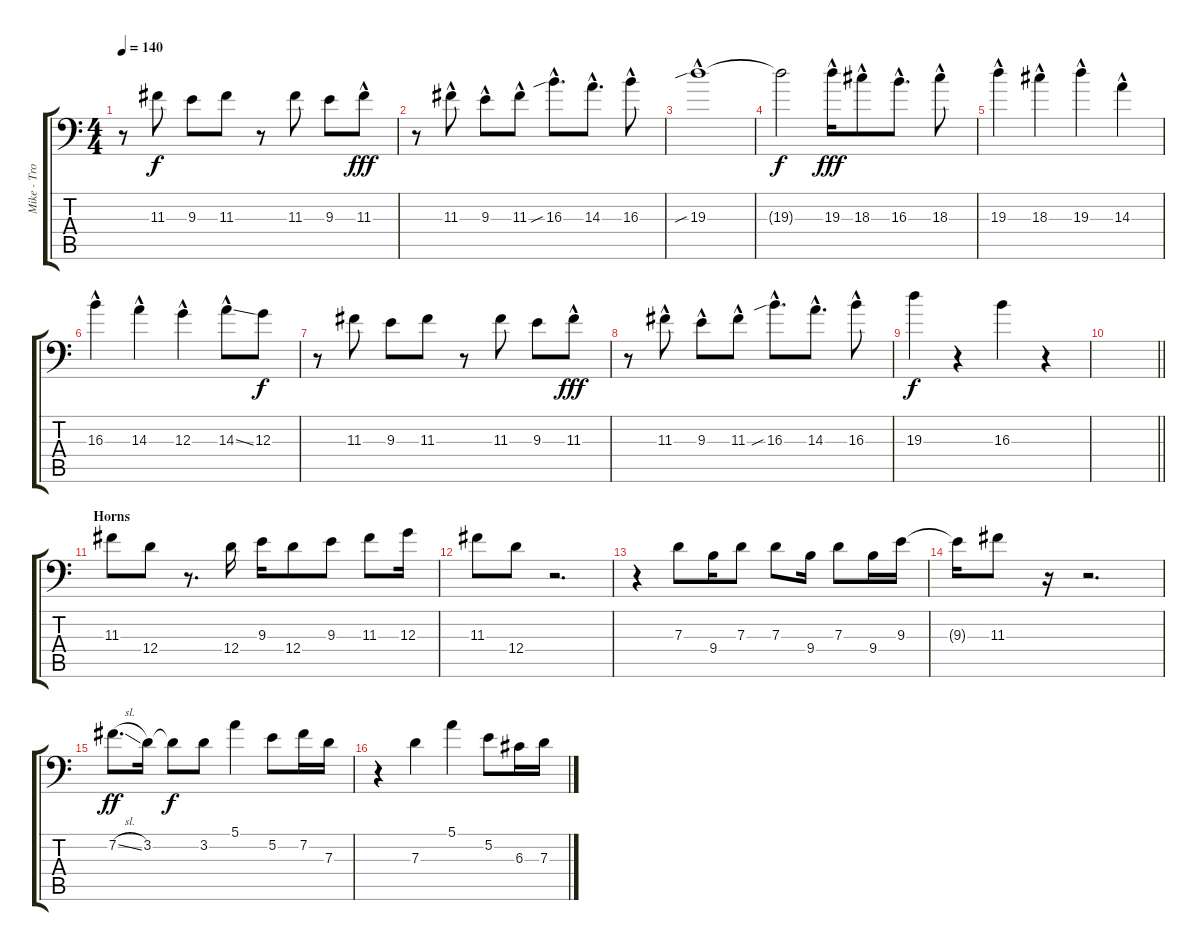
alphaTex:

\track ("Mike - Trombone" "Mike - Tro") {instrument trombone}
\staff {score tabs}
\tuning (E4 B3 G3 D3 A2 A1) {hide}
\ts (4 4)
\tempo 140
\clef f4
\ks c
r.8{dy f} 11.3.8 9.3.8 11.3.8 r.8 11.3.8 9.3.8 11.3{hac}.8{dy fff} |
r.8 11.3{hac}.8 9.3{hac}.8 11.3{hac}.8 16.3{sib hac}.8{d} 14.3{hac}.8{d} 16.3{hac}.8 |
19.3{sib hac}.1 |
19.3{t}.2{dy f} 19.3{hac}.16{dy fff} 18.3{hac}.8 16.3{hac}.8{d} 18.3{hac}.8 |
19.3{hac}.4 18.3{hac}.4 19.3{hac}.4 14.3{hac}.4 |
16.3{hac}.4 14.3{hac}.4 12.3{hac}.4 14.3{ss hac}.8 12.3.8{dy f} |
r.8 11.3.8 9.3.8 11.3.8 r.8 11.3.8 9.3.8 11.3{hac}.8{dy fff} |
r.8 11.3{hac}.8 9.3{hac}.8 11.3{hac}.8 16.3{sib hac}.8{d} 14.3{hac}.8{d} 16.3{hac}.8 |
19.3.4{dy f} r.4 16.3.4 r.4 |
\barLineRight lightlight
|
\section ("" "Horns")
11.3.8 12.4.8 r.8{d} 12.4.16 9.3.16 12.4.8 9.3.8 11.3.8 12.3.16 |
11.3.8 12.4.8 r.2{d} |
r.4 7.3.8 9.4.16 7.3.8 7.3.8 9.4.16 7.3.8 9.4.16 9.3.16 |
9.3{t}.16 11.3.8 r.16 r.2{d} |
7.2{sl}.8{d dy ff} 3.2.16 3.2{t}.8{dy f} 3.2.8 5.1.4 5.2.8 7.2.16 7.3.16 |
r.4 7.3.4 5.1.4 5.2.8 6.3.16 7.3.16
